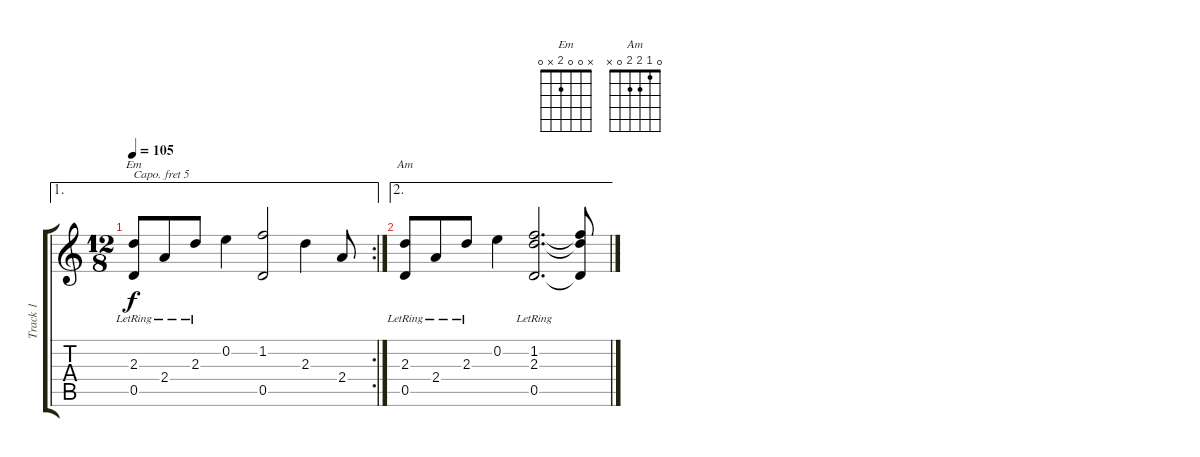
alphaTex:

\track ("Track 1" "Track 1") {instrument electricguitarjazz}
\staff {score tabs}
\capo 5
\tuning (E4 B3 G3 D3 A2 E2) {hide}
\chord ("Em" x 0 0 2 x 0)
\chord ("Am" 0 1 2 2 0 x)
\ae 1
\rc 2
\ts (12 8)
\tempo 105
\clef g2
\ks c
(2.3 0.5{lr}).8{ch "Em" dy f} 2.4{lr}.8 2.3{lr}.8 0.2.4 (1.2 0.5).2 2.3.4 2.4.8 |
\ae 2
(2.3 0.5{lr}).8{ch "Am"} 2.4{lr}.8 2.3{lr}.8 0.2.4 (1.2{lr} 2.3{lr} 0.5{lr}).2{d} (1.2{t} 2.3{t} 0.5{t}).8
